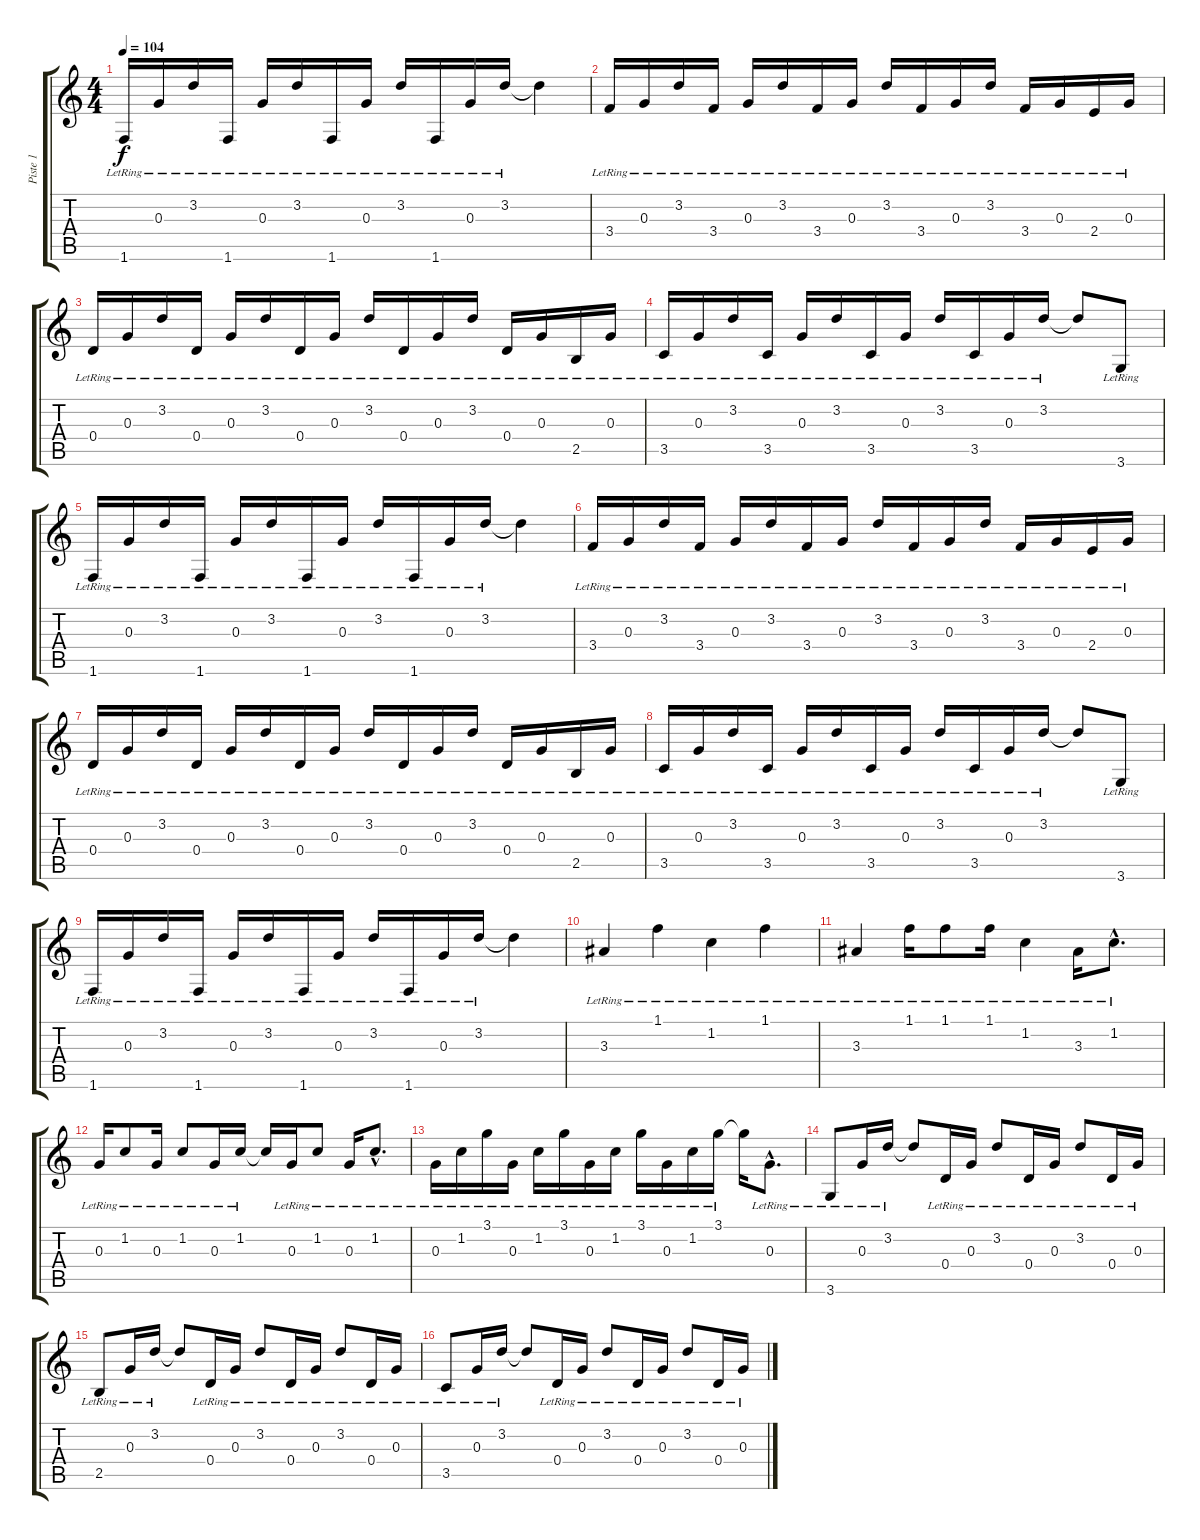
\track ("Piste 1" "Piste 1") {instrument electricguitarclean}
\staff {score tabs}
\tuning (E4 B3 G3 D3 A2 E2) {hide}
\ts (4 4)
\tempo 104
\clef g2
\ks c
1.6{lr}.16{dy f} 0.3{lr}.16 3.2{lr}.16 1.6{lr}.16 0.3{lr}.16 3.2{lr}.16 1.6{lr}.16 0.3{lr}.16 3.2{lr}.16 1.6{lr}.16 0.3{lr}.16 3.2{lr}.16 3.2{t}.4 |
3.4{lr}.16 0.3{lr}.16 3.2{lr}.16 3.4{lr}.16 0.3{lr}.16 3.2{lr}.16 3.4{lr}.16 0.3{lr}.16 3.2{lr}.16 3.4{lr}.16 0.3{lr}.16 3.2{lr}.16 3.4{lr}.16 0.3{lr}.16 2.4{lr}.16 0.3{lr}.16 |
0.4{lr}.16 0.3{lr}.16 3.2{lr}.16 0.4{lr}.16 0.3{lr}.16 3.2{lr}.16 0.4{lr}.16 0.3{lr}.16 3.2{lr}.16 0.4{lr}.16 0.3{lr}.16 3.2{lr}.16 0.4{lr}.16 0.3{lr}.16 2.5{lr}.16 0.3{lr}.16 |
3.5{lr}.16 0.3{lr}.16 3.2{lr}.16 3.5{lr}.16 0.3{lr}.16 3.2{lr}.16 3.5{lr}.16 0.3{lr}.16 3.2{lr}.16 3.5{lr}.16 0.3{lr}.16 3.2{lr}.16 3.2{t}.8 3.6{lr}.8 |
1.6{lr}.16 0.3{lr}.16 3.2{lr}.16 1.6{lr}.16 0.3{lr}.16 3.2{lr}.16 1.6{lr}.16 0.3{lr}.16 3.2{lr}.16 1.6{lr}.16 0.3{lr}.16 3.2{lr}.16 3.2{t}.4 |
3.4{lr}.16 0.3{lr}.16 3.2{lr}.16 3.4{lr}.16 0.3{lr}.16 3.2{lr}.16 3.4{lr}.16 0.3{lr}.16 3.2{lr}.16 3.4{lr}.16 0.3{lr}.16 3.2{lr}.16 3.4{lr}.16 0.3{lr}.16 2.4{lr}.16 0.3{lr}.16 |
0.4{lr}.16 0.3{lr}.16 3.2{lr}.16 0.4{lr}.16 0.3{lr}.16 3.2{lr}.16 0.4{lr}.16 0.3{lr}.16 3.2{lr}.16 0.4{lr}.16 0.3{lr}.16 3.2{lr}.16 0.4{lr}.16 0.3{lr}.16 2.5{lr}.16 0.3{lr}.16 |
3.5{lr}.16 0.3{lr}.16 3.2{lr}.16 3.5{lr}.16 0.3{lr}.16 3.2{lr}.16 3.5{lr}.16 0.3{lr}.16 3.2{lr}.16 3.5{lr}.16 0.3{lr}.16 3.2{lr}.16 3.2{t}.8 3.6{lr}.8 |
1.6{lr}.16 0.3{lr}.16 3.2{lr}.16 1.6{lr}.16 0.3{lr}.16 3.2{lr}.16 1.6{lr}.16 0.3{lr}.16 3.2{lr}.16 1.6{lr}.16 0.3{lr}.16 3.2{lr}.16 3.2{t}.4 |
3.3{lr}.4 1.1{lr}.4 1.2{lr}.4 1.1{lr}.4 |
3.3{lr}.4 1.1{lr}.16 1.1{lr}.8 1.1{lr}.16 1.2{lr}.4 3.3{lr}.16 1.2{hac lr}.8{d} |
0.3{lr}.16 1.2{lr}.8 0.3{lr}.16 1.2{lr}.8 0.3{lr}.16 1.2{lr}.16 1.2{t}.16 0.3{lr}.16 1.2{lr}.8 0.3{lr}.16 1.2{hac lr}.8{d} |
0.3{lr}.16 1.2{lr}.16 3.1{lr}.16 0.3{lr}.16 1.2{lr}.16 3.1{lr}.16 0.3{lr}.16 1.2{lr}.16 3.1{lr}.16 0.3{lr}.16 1.2{lr}.16 3.1{lr}.16 3.1{t}.16 0.3{hac lr}.8{d} |
3.6{lr}.8 0.3{lr}.16 3.2{lr}.16 3.2{t}.8 0.4{lr}.16 0.3{lr}.16 3.2{lr}.8 0.4{lr}.16 0.3{lr}.16 3.2{lr}.8 0.4{lr}.16 0.3{lr}.16 |
2.5{lr}.8 0.3{lr}.16 3.2{lr}.16 3.2{t}.8 0.4{lr}.16 0.3{lr}.16 3.2{lr}.8 0.4{lr}.16 0.3{lr}.16 3.2{lr}.8 0.4{lr}.16 0.3{lr}.16 |
3.5{lr}.8 0.3{lr}.16 3.2{lr}.16 3.2{t}.8 0.4{lr}.16 0.3{lr}.16 3.2{lr}.8 0.4{lr}.16 0.3{lr}.16 3.2{lr}.8 0.4{lr}.16 0.3{lr}.16
